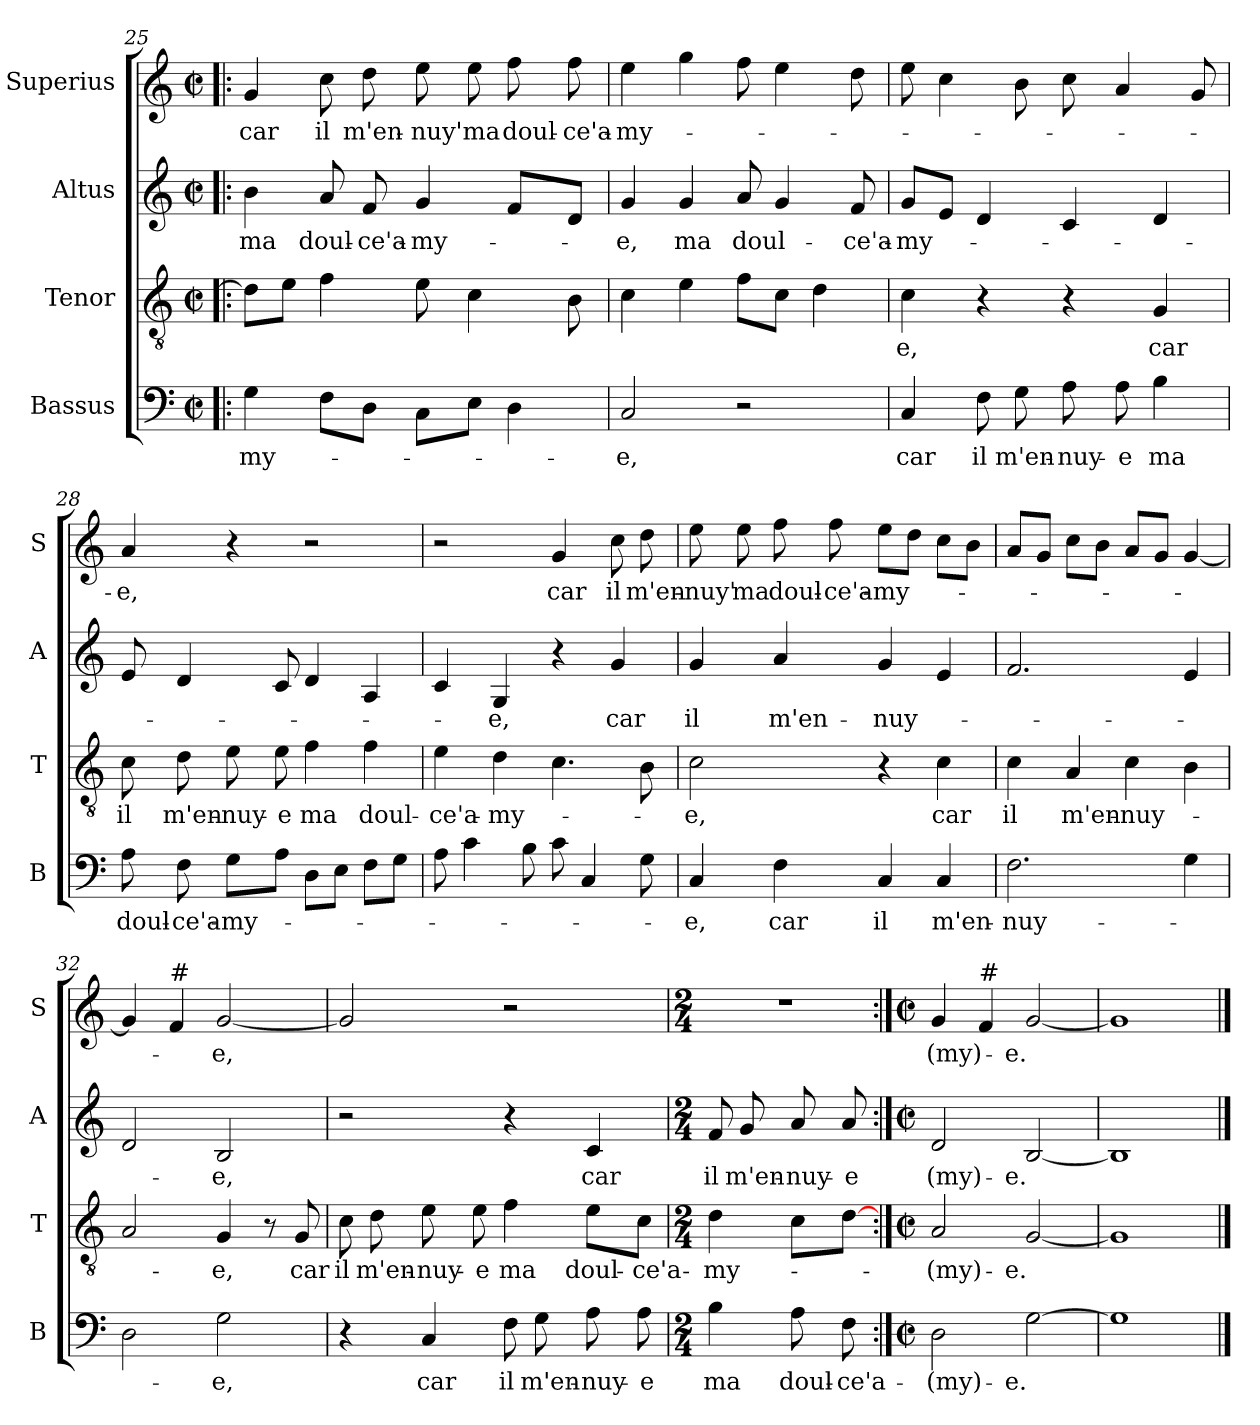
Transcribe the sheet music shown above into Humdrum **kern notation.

**kern	**text	**kern	**text	**kern	**text	**kern	**text
*part4	*part4	*part3	*part3	*part2	*part2	*part1	*part1
*staff4	*staff4	*staff3	*staff3	*staff2	*staff2	*staff1	*staff1
*I"Bassus	*	*I"Tenor	*	*I"Altus	*	*I"Superius	*
*I'B	*	*I'T	*	*I'A	*	*I'S	*
*clefF4	*	*clefGv2	*	*clefG2	*	*clefG2	*
*k[]	*	*k[]	*	*k[]	*	*k[]	*
*C:	*	*C:	*	*C:	*	*C:	*
*M2/2	*	*M2/2	*	*M2/2	*	*M2/2	*
*met(c|)	*	*met(c|)	*	*met(c|)	*	*met(c|)	*
=25!|:	=25!|:	=25!|:	=25!|:	=25!|:	=25!|:	=25!|:	=25!|:
4G\	-my-	8d\L]	.	4b\	ma	4g/	car
.	.	8e\J	.	.	.	.	.
8F\L	.	4f\	.	8a/	doul-	8cc\	il
8D\J	.	.	.	8f/	-ce'a-	8dd\	m'en-
8C\L	.	8e\	.	4g/	-my-	8ee\	-nuy'
8E\J	.	4c\	.	.	.	8ee\	ma
4D\	.	.	.	8f/L	.	8ff\	doul-
.	.	8B\	.	8d/J	.	8ff\	-ce'a-
=26	=26	=26	=26	=26	=26	=26	=26
2C/	-e,	4c\	.	4g/	-e,	4ee\	-my-
.	.	4e\	.	4g/	ma	4gg\	.
2r	.	8f\L	.	8a/	doul-	8ff\	.
.	.	8c\J	.	4g/	.	4ee\	.
.	.	4d\	.	.	.	.	.
.	.	.	.	8f/	-ce'a-	8dd\	.
=27	=27	=27	=27	=27	=27	=27	=27
4C/	car	4c\	-e,	8g/L	-my-	8ee\	.
.	.	.	.	8e/J	.	4cc\	.
8F\	il	4r	.	4d/	.	.	.
8G\	m'en-	.	.	.	.	8b\	.
8A\	-nuy-	4r	.	4c/	.	8cc\	.
8A\	-e	.	.	.	.	4a/	.
4B\	ma	4G/	car	4d/	.	.	.
.	.	.	.	.	.	8g/	.
!!LO:PB:g=z
=28	=28	=28	=28	=28	=28	=28	=28
8A\	doul-	8c\	il	8e/	.	4a/	-e,
8F\	-ce'a-	8d\	m'en-	4d/	.	.	.
8G\L	-my-	8e\	-nuy-	.	.	4r	.
8A\J	.	8e\	-e	8c/	.	.	.
8D\L	.	4f\	ma	4d/	.	2r	.
8E\J	.	.	.	.	.	.	.
8F\L	.	4f\	doul-	4A/	.	.	.
8G\J	.	.	.	.	.	.	.
=29	=29	=29	=29	=29	=29	=29	=29
8A\	.	4e\	-ce'a-	4c/	.	2r	.
4c\	.	.	.	.	.	.	.
.	.	4d\	-my-	4G/	-e,	.	.
8B\	.	.	.	.	.	.	.
8c\	.	4.c\	.	4r	.	4g/	car
4C/	.	.	.	.	.	.	.
.	.	.	.	4g/	car	8cc\	il
8G\	.	8B\	.	.	.	8dd\	m'en-
=30	=30	=30	=30	=30	=30	=30	=30
4C/	-e,	2c\	-e,	4g/	il	8ee\	-nuy'
.	.	.	.	.	.	8ee\	ma
4F\	car	.	.	4a/	m'en-	8ff\	doul-
.	.	.	.	.	.	8ff\	-ce'a-
4C/	il	4r	.	4g/	-nuy-	8ee\L	-my-
.	.	.	.	.	.	8dd\J	.
4C/	m'en-	4c\	car	4e/	.	8cc\L	.
.	.	.	.	.	.	8b\J	.
=31	=31	=31	=31	=31	=31	=31	=31
2.F\	-nuy-	4c\	il	2.f/	.	8a/L	.
.	.	.	.	.	.	8g/J	.
.	.	4A/	m'en-	.	.	8cc\L	.
.	.	.	.	.	.	8b\J	.
.	.	4c\	-nuy-	.	.	8a/L	.
.	.	.	.	.	.	8g/J	.
4G\	.	4B\	.	4e/	.	[4g/	.
!!LO:LB:g=z
=32	=32	=32	=32	=32	=32	=32	=32
2D\	.	2A/	.	2d/	.	4g/]	.
!	!	!	!	!	!	!LO:TX:a:t=#	!
.	.	.	.	.	.	4f/	.
2G\	-e,	4G/	-e,	2B/	-e,	[2g/	-e,
.	.	8r	.	.	.	.	.
.	.	8G/	car	.	.	.	.
=33	=33	=33	=33	=33	=33	=33	=33
4r	.	8c\	il	2r	.	2g/]	.
.	.	8d\	m'en-	.	.	.	.
4C/	car	8e\	-nuy-	.	.	.	.
.	.	8e\	-e	.	.	.	.
8F\	il	4f\	ma	4r	.	2r	.
8G\	m'en-	.	.	.	.	.	.
8A\	-nuy-	8e\L	doul-	4c/	car	.	.
8A\	-e	8c\J	-ce'a-	.	.	.	.
=34	=34	=34	=34	=34	=34	=34	=34
*M2/4	*	*M2/4	*	*M2/4	*	*M2/4	*
4B\	ma	4d\	-my-	8f/	il	2r	.
.	.	.	.	8g/	m'en-	.	.
8A\	doul-	8c\L	.	8a/	-nuy-	.	.
8F\	-ce'a-	[8d\J	.	8a/	-e	.	.
=35:|!	=35:|!	=35:|!	=35:|!	=35:|!	=35:|!	=35:|!	=35:|!
*M2/2	*	*M2/2	*	*M2/2	*	*M2/2	*
*met(c|)	*	*met(c|)	*	*met(c|)	*	*met(c|)	*
2D\	-(my)-	2A/	-(my)-	2d/	(my)-	4g/	(my)-
!	!	!	!	!	!	!LO:TX:a:t=#	!
.	.	.	.	.	.	4f/	.
[2G\	-e.	[2G/	-e.	[2B/	-e.	[2g/	-e.
=36	=36	=36	=36	=36	=36	=36	=36
1G]	.	1G]	.	1B]	.	1g]	.
==	==	==	==	==	==	==	==
*-	*-	*-	*-	*-	*-	*-	*-
